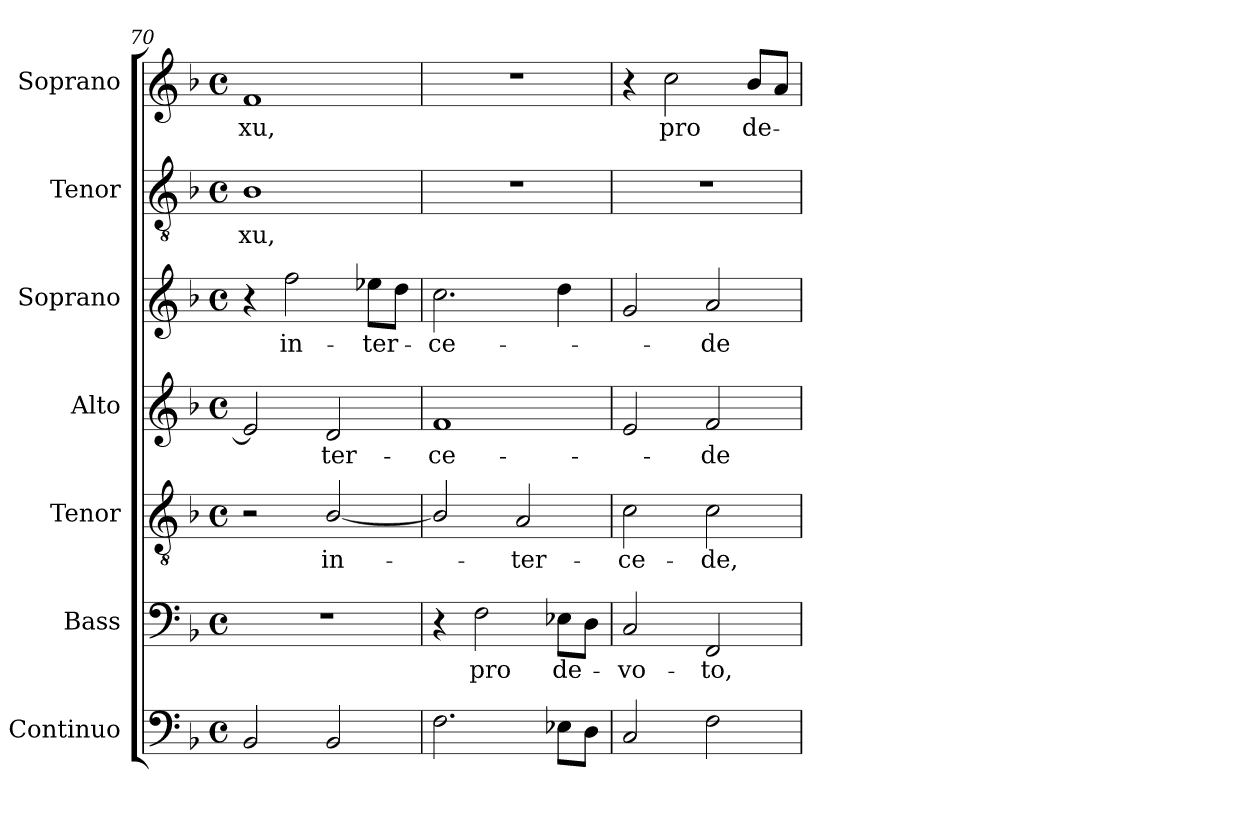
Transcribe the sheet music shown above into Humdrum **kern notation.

**kern	**kern	**text	**kern	**text	**kern	**text	**kern	**text	**kern	**text	**kern	**text
*part7	*part6	*part6	*part5	*part5	*part4	*part4	*part3	*part3	*part2	*part2	*part1	*part1
*staff7	*staff6	*staff6	*staff5	*staff5	*staff4	*staff4	*staff3	*staff3	*staff2	*staff2	*staff1	*staff1
*I"Continuo	*I"Bass	*	*I"Tenor	*	*I"Alto	*	*I"Soprano	*	*I"Tenor	*	*I"Soprano	*
*I'Cont.	*I'B.	*	*I'T.	*	*I'A.	*	*I'S.	*	*I'T.	*	*I'S.	*
*clefF4	*clefF4	*	*clefGv2	*	*clefG2	*	*clefG2	*	*clefGv2	*	*clefG2	*
*	*	*	*ITrd7c12	*	*	*	*	*	*ITrd7c12	*	*	*
*k[b-]	*k[b-]	*	*k[b-]	*	*k[b-]	*	*k[b-]	*	*k[b-]	*	*k[b-]	*
*F:	*F:	*	*F:	*	*F:	*	*F:	*	*F:	*	*F:	*
*M4/4	*M4/4	*	*M4/4	*	*M4/4	*	*M4/4	*	*M4/4	*	*M4/4	*
*met(c)	*met(c)	*	*met(c)	*	*met(c)	*	*met(c)	*	*met(c)	*	*met(c)	*
=70	=70	=70	=70	=70	=70	=70	=70	=70	=70	=70	=70	=70
!	!	!	!	!	!	!	!	!	!	!LO:LY:b:color=#000000	!	!
!	!	!	!	!	!	!	!	!	!	!	!	!LO:LY:b:color=#000000
2BB-i/	1r	.	2r	.	2e-i/]	.	4r	.	1BB-i	-xu,	1fi	-xu,
!	!	!	!	!	!	!	!	!LO:LY:b:color=#000000	!	!	!	!
.	.	.	.	.	.	.	2ffi\	in-	.	.	.	.
!	!	!	!	!LO:LY:b:color=#000000	!	!	!	!	!	!	!	!
!	!	!	!	!	!	!LO:LY:b:color=#000000	!	!	!	!	!	!
2BB-i/	.	.	[2BB-i/	in-	2di/	-ter-	.	.	.	.	.	.
!	!	!	!	!	!	!	!	!LO:LY:b:color=#000000	!	!	!	!
.	.	.	.	.	.	.	8ee-Xi\L	-ter-	.	.	.	.
.	.	.	.	.	.	.	8ddi\J	.	.	.	.	.
=71	=71	=71	=71	=71	=71	=71	=71	=71	=71	=71	=71	=71
!	!	!	!	!	!	!LO:LY:b:color=#000000	!	!	!	!	!	!
!	!	!	!	!	!	!	!	!LO:LY:b:color=#000000	!	!	!	!
2.Fi\	4r	.	2BB-i/]	.	1fi	-ce-	2.cci\	-ce-	1r	.	1r	.
!	!	!LO:LY:b:color=#000000	!	!	!	!	!	!	!	!	!	!
.	2Fi\	pro	.	.	.	.	.	.	.	.	.	.
!	!	!	!	!LO:LY:b:color=#000000	!	!	!	!	!	!	!	!
.	.	.	2AAi/	-ter-	.	.	.	.	.	.	.	.
!	!	!LO:LY:b:color=#000000	!	!	!	!	!	!	!	!	!	!
8E-Xi\L	8E-Xi\L	de-	.	.	.	.	4ddi\	.	.	.	.	.
8Di\J	8Di\J	.	.	.	.	.	.	.	.	.	.	.
=72	=72	=72	=72	=72	=72	=72	=72	=72	=72	=72	=72	=72
!	!	!LO:LY:b:color=#000000	!	!	!	!	!	!	!	!	!	!
!	!	!	!	!LO:LY:b:color=#000000	!	!	!	!	!	!	!	!
2Ci/	2Ci/	-vo-	2Ci\	-ce-	2ei/	.	2gi/	.	1r	.	4r	.
!	!	!	!	!	!	!	!	!	!	!	!	!LO:LY:b:color=#000000
.	.	.	.	.	.	.	.	.	.	.	2cci\	pro
!	!	!LO:LY:b:color=#000000	!	!	!	!	!	!	!	!	!	!
!	!	!	!	!LO:LY:b:color=#000000	!	!	!	!	!	!	!	!
!	!	!	!	!	!	!LO:LY:b:color=#000000	!	!	!	!	!	!
!	!	!	!	!	!	!	!	!LO:LY:b:color=#000000	!	!	!	!
2Fi\	2FFi/	-to,	2Ci\	-de,	2fi/	-de	2ai/	-de	.	.	.	.
!	!	!	!	!	!	!	!	!	!	!	!	!LO:LY:b:color=#000000
.	.	.	.	.	.	.	.	.	.	.	8b-i/L	de-
.	.	.	.	.	.	.	.	.	.	.	8ai/J	.
=	=	=	=	=	=	=	=	=	=	=	=	=
*-	*-	*-	*-	*-	*-	*-	*-	*-	*-	*-	*-	*-
